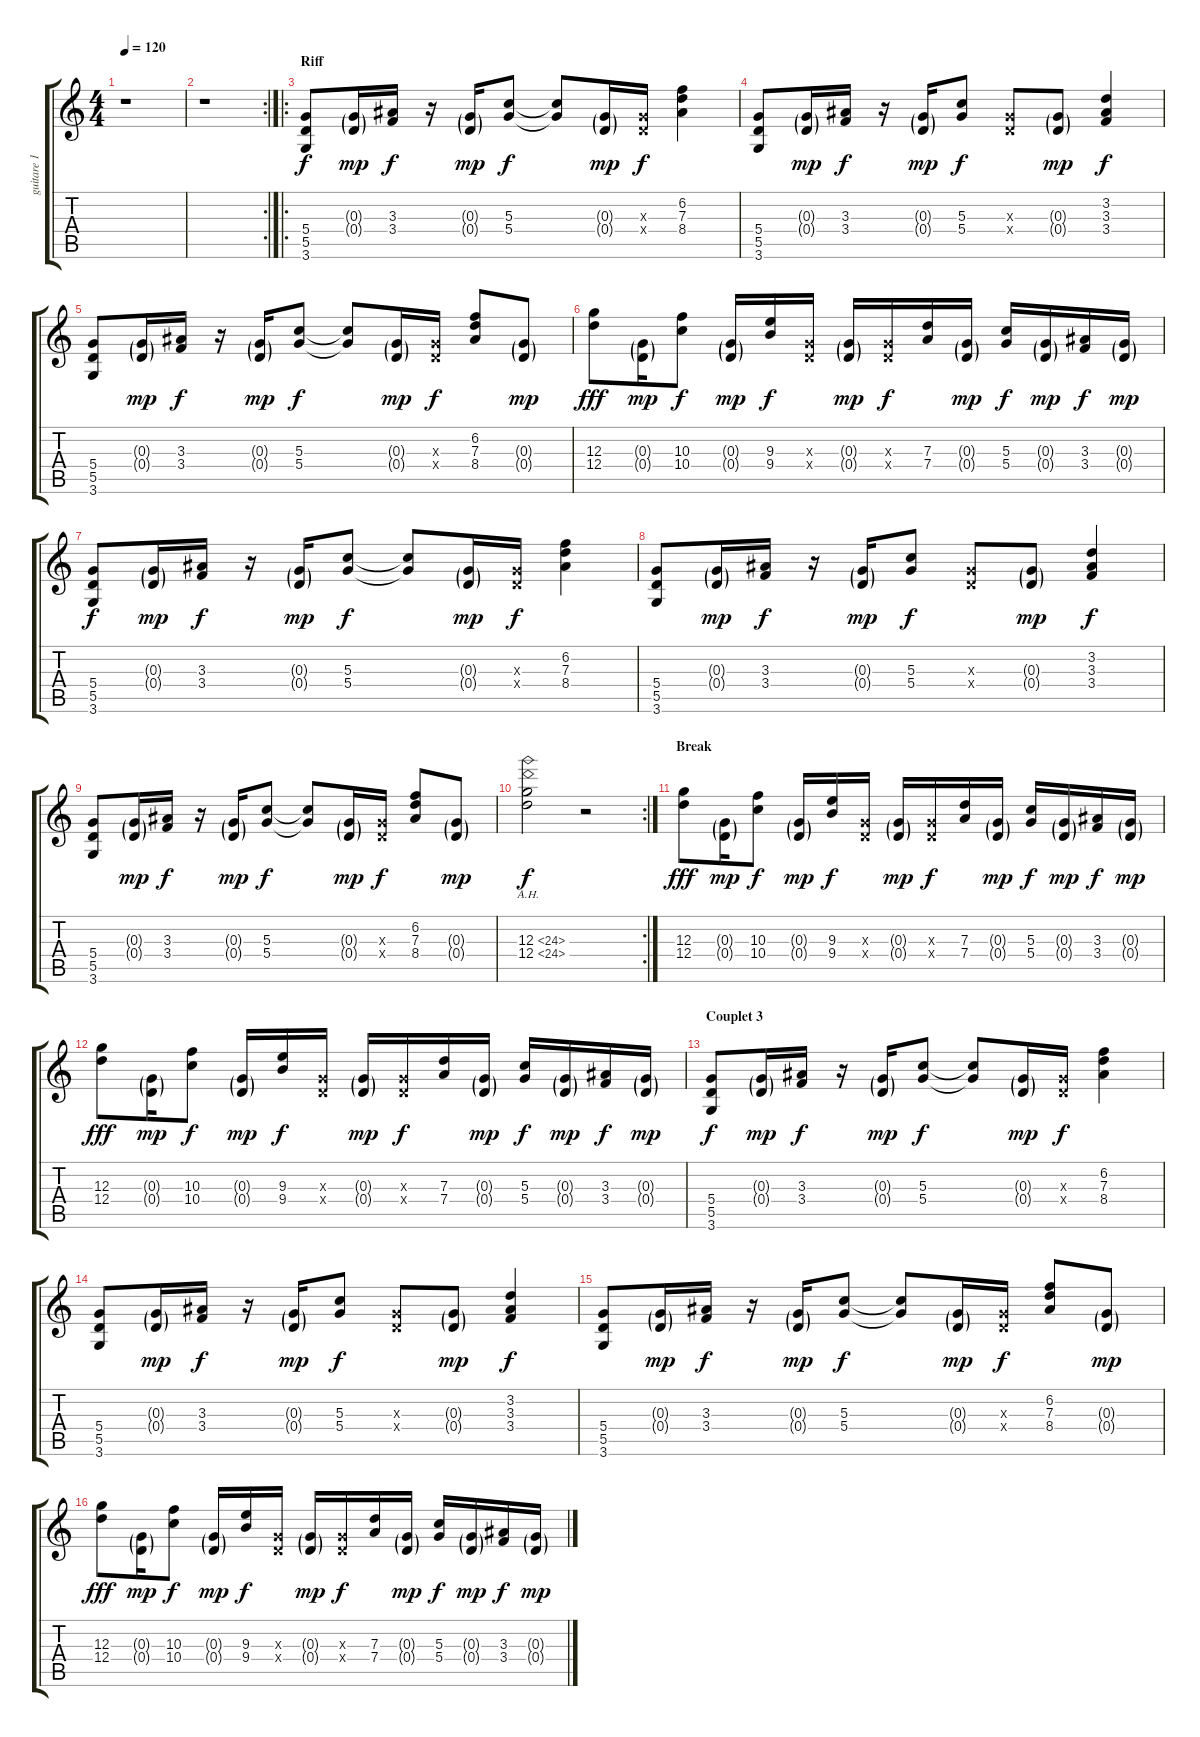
\track ("guitare 1" "guitare 1") {instrument overdrivenguitar}
\staff {score tabs}
\tuning (E4 B3 G3 D3 A2 E2) {hide}
\ts (4 4)
\tempo 120
\clef g2
\ks c
r.1{dy f} |
\rc 2
r.1 |
\ro
\section ("" "Riff")
(5.4 5.5 3.6).8 (0.3{g} 0.4{g}).16{dy mp} (3.3 3.4).16{dy f} r.16 (0.3{g} 0.4{g}).16{dy mp} (5.3 5.4).8{dy f} (5.3{t} 5.4{t}).8 (0.3{g} 0.4{g}).16{dy mp} (0.3{x} 0.4{x}).16{dy f} (6.2 7.3 8.4).4 |
(5.4 5.5 3.6).8 (0.3{g} 0.4{g}).16{dy mp} (3.3 3.4).16{dy f} r.16 (0.3{g} 0.4{g}).16{dy mp} (5.3 5.4).8{dy f} (0.3{x} 0.4{x}).8 (0.3{g} 0.4{g}).8{dy mp} (3.2 3.3 3.4).4{dy f} |
(5.4 5.5 3.6).8 (0.3{g} 0.4{g}).16{dy mp} (3.3 3.4).16{dy f} r.16 (0.3{g} 0.4{g}).16{dy mp} (5.3 5.4).8{dy f} (5.3{t} 5.4{t}).8 (0.3{g} 0.4{g}).16{dy mp} (0.3{x} 0.4{x}).16{dy f} (6.2 7.3 8.4).8 (0.3{g} 0.4{g}).8{dy mp} |
(12.3 12.4).8{dy fff} (0.3{g} 0.4{g}).16{dy mp} (10.3 10.4).8{dy f} (0.3{g} 0.4{g}).16{dy mp} (9.3 9.4).16{dy f} (0.3{x} 0.4{x}).16 (0.3{g} 0.4{g}).16{dy mp} (0.3{x} 0.4{x}).16{dy f} (7.3 7.4).16 (0.3{g} 0.4{g}).16{dy mp} (5.3 5.4).16{dy f} (0.3{g} 0.4{g}).16{dy mp} (3.3 3.4).16{dy f} (0.3{g} 0.4{g}).16{dy mp} |
(5.4 5.5 3.6).8{dy f} (0.3{g} 0.4{g}).16{dy mp} (3.3 3.4).16{dy f} r.16 (0.3{g} 0.4{g}).16{dy mp} (5.3 5.4).8{dy f} (5.3{t} 5.4{t}).8 (0.3{g} 0.4{g}).16{dy mp} (0.3{x} 0.4{x}).16{dy f} (6.2 7.3 8.4).4 |
(5.4 5.5 3.6).8 (0.3{g} 0.4{g}).16{dy mp} (3.3 3.4).16{dy f} r.16 (0.3{g} 0.4{g}).16{dy mp} (5.3 5.4).8{dy f} (0.3{x} 0.4{x}).8 (0.3{g} 0.4{g}).8{dy mp} (3.2 3.3 3.4).4{dy f} |
(5.4 5.5 3.6).8 (0.3{g} 0.4{g}).16{dy mp} (3.3 3.4).16{dy f} r.16 (0.3{g} 0.4{g}).16{dy mp} (5.3 5.4).8{dy f} (5.3{t} 5.4{t}).8 (0.3{g} 0.4{g}).16{dy mp} (0.3{x} 0.4{x}).16{dy f} (6.2 7.3 8.4).8 (0.3{g} 0.4{g}).8{dy mp} |
\rc 2
(12.3{ah 12} 12.4{ah 12}).2{dy f} r.2 |
\section ("" "Break")
(12.3 12.4).8{dy fff} (0.3{g} 0.4{g}).16{dy mp} (10.3 10.4).8{dy f} (0.3{g} 0.4{g}).16{dy mp} (9.3 9.4).16{dy f} (0.3{x} 0.4{x}).16 (0.3{g} 0.4{g}).16{dy mp} (0.3{x} 0.4{x}).16{dy f} (7.3 7.4).16 (0.3{g} 0.4{g}).16{dy mp} (5.3 5.4).16{dy f} (0.3{g} 0.4{g}).16{dy mp} (3.3 3.4).16{dy f} (0.3{g} 0.4{g}).16{dy mp} |
(12.3 12.4).8{dy fff} (0.3{g} 0.4{g}).16{dy mp} (10.3 10.4).8{dy f} (0.3{g} 0.4{g}).16{dy mp} (9.3 9.4).16{dy f} (0.3{x} 0.4{x}).16 (0.3{g} 0.4{g}).16{dy mp} (0.3{x} 0.4{x}).16{dy f} (7.3 7.4).16 (0.3{g} 0.4{g}).16{dy mp} (5.3 5.4).16{dy f} (0.3{g} 0.4{g}).16{dy mp} (3.3 3.4).16{dy f} (0.3{g} 0.4{g}).16{dy mp} |
\section ("" "Couplet 3")
(5.4 5.5 3.6).8{dy f} (0.3{g} 0.4{g}).16{dy mp} (3.3 3.4).16{dy f} r.16 (0.3{g} 0.4{g}).16{dy mp} (5.3 5.4).8{dy f} (5.3{t} 5.4{t}).8 (0.3{g} 0.4{g}).16{dy mp} (0.3{x} 0.4{x}).16{dy f} (6.2 7.3 8.4).4 |
(5.4 5.5 3.6).8 (0.3{g} 0.4{g}).16{dy mp} (3.3 3.4).16{dy f} r.16 (0.3{g} 0.4{g}).16{dy mp} (5.3 5.4).8{dy f} (0.3{x} 0.4{x}).8 (0.3{g} 0.4{g}).8{dy mp} (3.2 3.3 3.4).4{dy f} |
(5.4 5.5 3.6).8 (0.3{g} 0.4{g}).16{dy mp} (3.3 3.4).16{dy f} r.16 (0.3{g} 0.4{g}).16{dy mp} (5.3 5.4).8{dy f} (5.3{t} 5.4{t}).8 (0.3{g} 0.4{g}).16{dy mp} (0.3{x} 0.4{x}).16{dy f} (6.2 7.3 8.4).8 (0.3{g} 0.4{g}).8{dy mp} |
(12.3 12.4).8{dy fff} (0.3{g} 0.4{g}).16{dy mp} (10.3 10.4).8{dy f} (0.3{g} 0.4{g}).16{dy mp} (9.3 9.4).16{dy f} (0.3{x} 0.4{x}).16 (0.3{g} 0.4{g}).16{dy mp} (0.3{x} 0.4{x}).16{dy f} (7.3 7.4).16 (0.3{g} 0.4{g}).16{dy mp} (5.3 5.4).16{dy f} (0.3{g} 0.4{g}).16{dy mp} (3.3 3.4).16{dy f} (0.3{g} 0.4{g}).16{dy mp}
